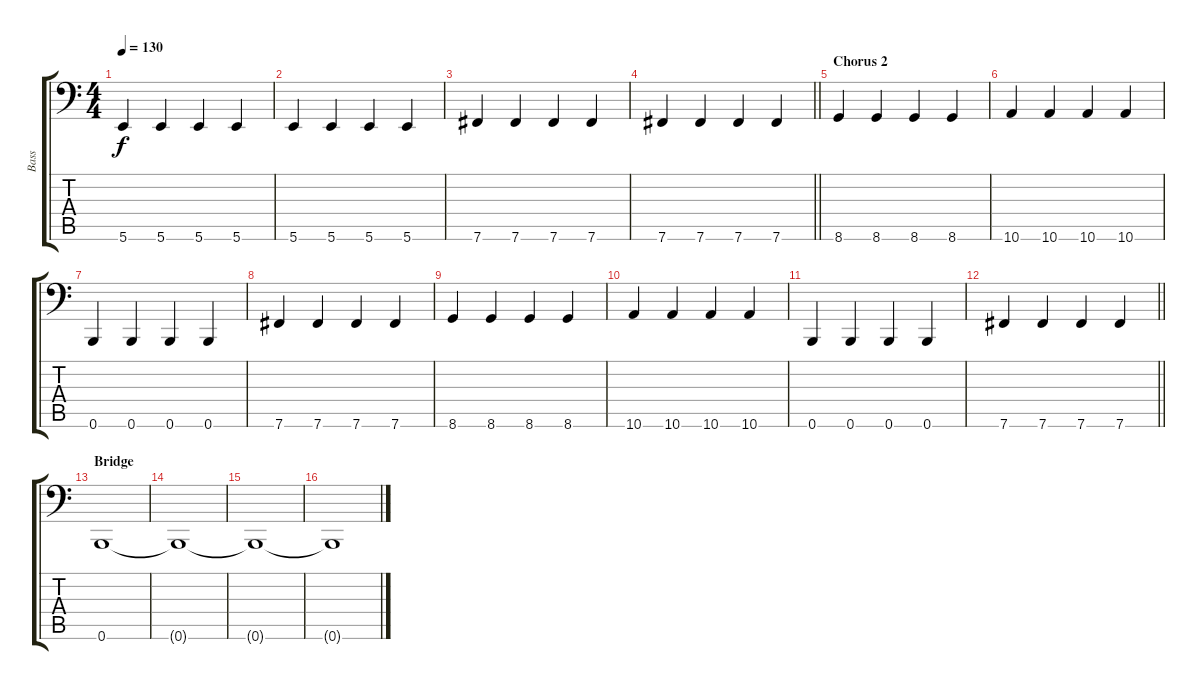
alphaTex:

\track ("Bass" "Bass") {instrument electricbasspick}
\staff {score tabs}
\tuning (Db3 Ab2 E2 B1 Gb1 B0) {hide}
\ts (4 4)
\tempo 130
\clef f4
\ks c
5.6.4{dy f} 5.6.4 5.6.4 5.6.4 |
5.6.4 5.6.4 5.6.4 5.6.4 |
7.6.4 7.6.4 7.6.4 7.6.4 |
\barLineRight lightlight
7.6.4 7.6.4 7.6.4 7.6.4 |
\section ("" "Chorus 2")
8.6.4 8.6.4 8.6.4 8.6.4 |
10.6.4 10.6.4 10.6.4 10.6.4 |
0.6.4 0.6.4 0.6.4 0.6.4 |
7.6.4 7.6.4 7.6.4 7.6.4 |
8.6.4 8.6.4 8.6.4 8.6.4 |
10.6.4 10.6.4 10.6.4 10.6.4 |
0.6.4 0.6.4 0.6.4 0.6.4 |
\barLineRight lightlight
7.6.4 7.6.4 7.6.4 7.6.4 |
\section ("" "Bridge")
0.6.1 |
0.6{t}.1 |
0.6{t}.1 |
0.6{t}.1
